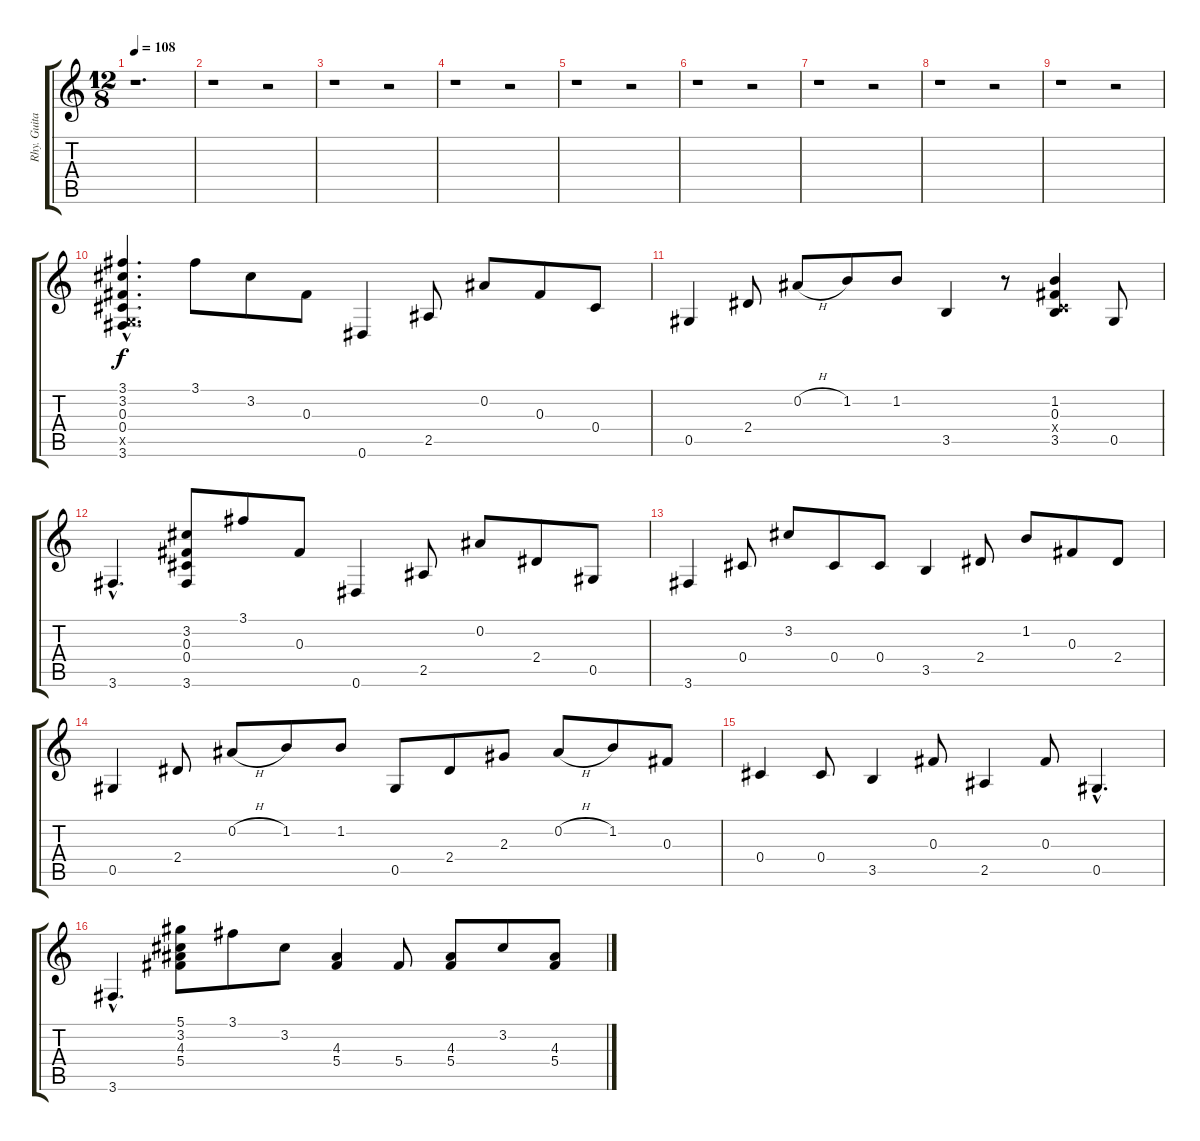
\track ("Rhy. Guitar (Gilby)" "Rhy. Guita") {instrument acousticguitarsteel}
\staff {score tabs}
\tuning (Eb4 Bb3 Gb3 Db3 Ab2 Eb2) {hide}
\ts (12 8)
\tempo 108
\clef g2
\ks c
r.1{d dy f instrument acousticguitarsteel} |
r.1 r.2 |
r.1 r.2 |
r.1 r.2 |
r.1 r.2 |
r.1 r.2 |
r.1 r.2 |
r.1 r.2 |
r.1 r.2 |
(3.1{hac} 3.2{hac} 0.3{hac} 0.4{hac} -1.5{hac x} 3.6{hac}).4{d volume 13} 3.1.8 3.2.8 0.3.8 0.6.4 2.5.8 0.2.8 0.3.8 0.4.8 |
0.5.4 2.4.8 0.2{h}.8 1.2.8 1.2.8 3.5.4 r.8 (1.2 0.3 -1.4{x} 3.5).4 0.5.8 |
3.6{hac}.4{d} (3.2 0.3 0.4 3.6).8 3.1.8 0.3.8 0.6.4 2.5.8 0.2.8 2.4.8 0.5.8 |
3.6.4 0.4.8 3.2.8 0.4.8 0.4.8 3.5.4 2.4.8 1.2.8 0.3.8 2.4.8 |
0.5.4 2.4.8 0.2{h}.8 1.2.8 1.2.8 0.5.8 2.4.8 2.3.8 0.2{h}.8 1.2.8 0.3.8 |
0.4.4 0.4.8 3.5.4 0.3.8 2.5.4 0.3.8 0.5{hac}.4{d} |
3.6{hac}.4{d} (5.1 3.2 4.3 5.4).8 3.1.8 3.2.8 (4.3 5.4).4 5.4.8 (4.3 5.4).8 3.2.8 (4.3 5.4).8
